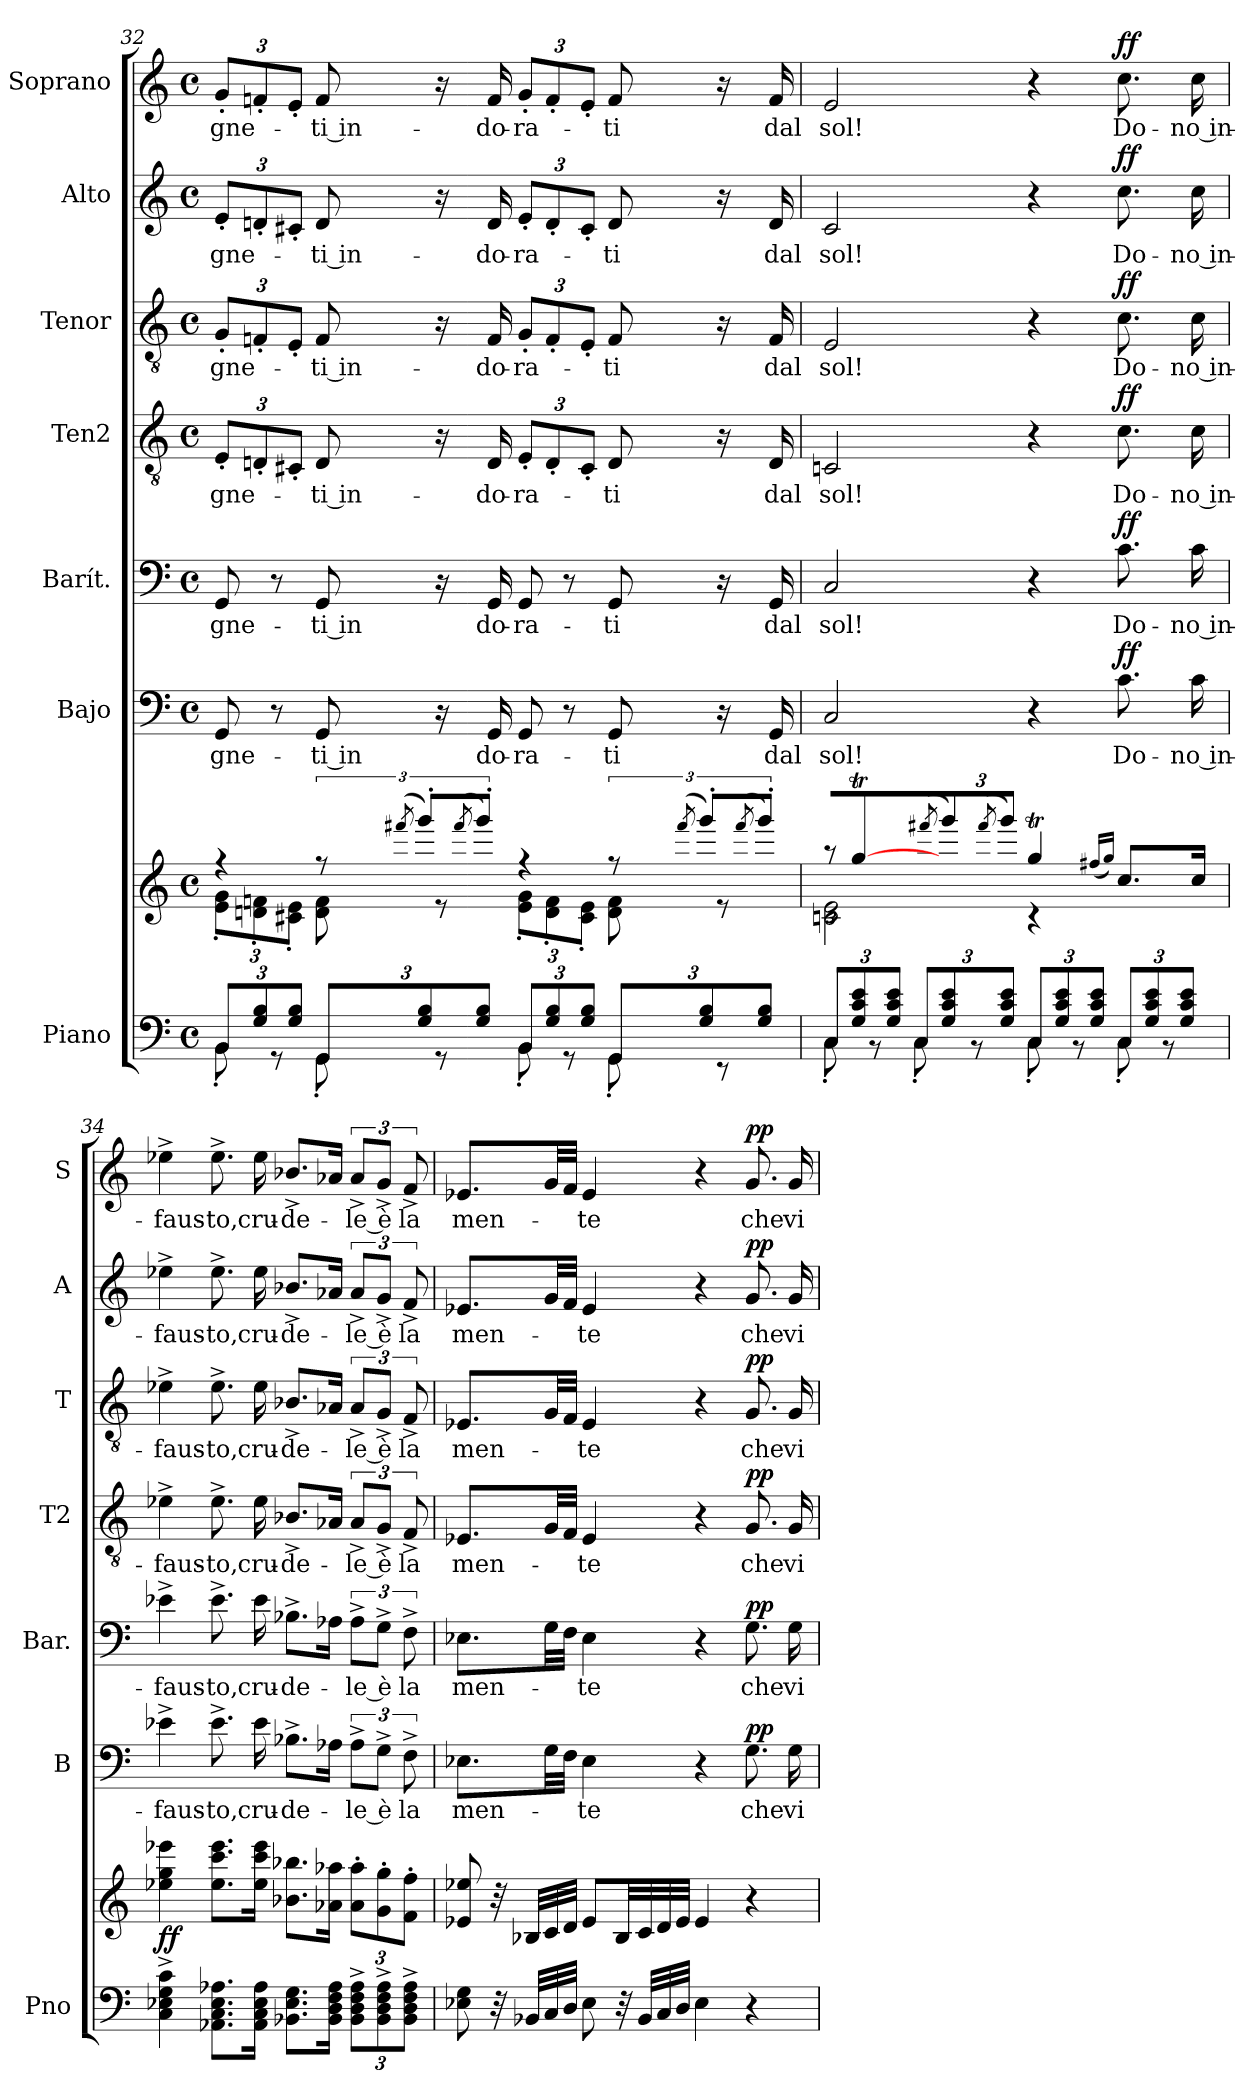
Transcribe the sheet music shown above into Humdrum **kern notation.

**kern	**kern	**dynam	**kern	**text	**dynam	**kern	**text	**dynam	**kern	**text	**dynam	**kern	**text	**dynam	**kern	**text	**dynam	**kern	**text	**dynam
*part7	*part7	*part7	*part6	*part6	*part6	*part5	*part5	*part5	*part4	*part4	*part4	*part3	*part3	*part3	*part2	*part2	*part2	*part1	*part1	*part1
*staff8	*staff7	*staff7/8	*staff6	*staff6	*staff6	*staff5	*staff5	*staff5	*staff4	*staff4	*staff4	*staff3	*staff3	*staff3	*staff2	*staff2	*staff2	*staff1	*staff1	*staff1
*I"Piano	*	*	*I"Bajo	*	*	*I"Barít.	*	*	*I"Ten2	*	*	*I"Tenor	*	*	*I"Alto	*	*	*I"Soprano	*	*
*I'Pno	*	*	*I'B	*	*	*I'Bar.	*	*	*I'T2	*	*	*I'T	*	*	*I'A	*	*	*I'S	*	*
*clefF4	*clefG2	*	*clefF4	*	*	*clefF4	*	*	*clefGv2	*	*	*clefGv2	*	*	*clefG2	*	*	*clefG2	*	*
*k[]	*k[]	*	*k[]	*	*	*k[]	*	*	*k[]	*	*	*k[]	*	*	*k[]	*	*	*k[]	*	*
*M4/4	*M4/4	*	*M4/4	*	*	*M4/4	*	*	*M4/4	*	*	*M4/4	*	*	*M4/4	*	*	*M4/4	*	*
*met(c)	*met(c)	*	*met(c)	*	*	*met(c)	*	*	*met(c)	*	*	*met(c)	*	*	*met(c)	*	*	*met(c)	*	*
=32	=32	=32	=32	=32	=32	=32	=32	=32	=32	=32	=32	=32	=32	=32	=32	=32	=32	=32	=32	=32
*	*^	*	*	*	*	*	*	*	*	*	*	*	*	*	*	*	*	*	*	*
*Xbrackettup	*	*Xbrackettup	*	*	*	*	*	*	*	*	*	*	*	*	*	*	*	*	*	*	*
*^	*	*	*	*	*	*	*	*	*	*	*	*	*	*	*	*	*	*	*	*	*
!	!	!	!	!	!	!LO:LY:b	!	!	!LO:LY:b	!	!	!	!	!	!	!	!	!	!	!	!	!
*	*	*	*	*	*	*	*	*	*	*	*Xbrackettup	*	*	*	*	*	*	*	*	*	*	*
!	!	!	!	!	!	!	!	!	!	!	!	!LO:LY:b	!	!	!	!	!	!	!	!	!	!
*	*	*	*	*	*	*	*	*	*	*	*	*	*	*Xbrackettup	*	*	*	*	*	*	*	*
!	!	!	!	!	!	!	!	!	!	!	!	!	!	!	!LO:LY:b	!	!	!	!	!	!	!
*	*	*	*	*	*	*	*	*	*	*	*	*	*	*	*	*	*Xbrackettup	*	*	*	*	*
!	!	!	!	!	!	!	!	!	!	!	!	!	!	!	!	!	!	!LO:LY:b	!	!	!	!
*	*	*	*	*	*	*	*	*	*	*	*	*	*	*	*	*	*	*	*	*Xbrackettup	*	*
!	!	!	!	!	!	!	!	!	!	!	!	!	!	!	!	!	!	!	!	!	!LO:LY:b	!
12BB/L	8BB'\	4rff	12e\' 12g\'L	.	8GG/	-gne-	.	8GG/	-gne-	.	12E'/L	-gne-	.	12G'/L	-gne-	.	12e'/L	-gne-	.	12g'/L	-gne-	.
12G/ 12B/	.	.	12dn\' 12fn\'	.	.	.	.	.	.	.	12Dn'/	.	.	12Fn'/	.	.	12dn'/	.	.	12fn'/	.	.
.	8r	.	.	.	8r	.	.	8r	.	.	.	.	.	.	.	.	.	.	.	.	.	.
12G/ 12B/J	.	.	12c#X\' 12e\'J	.	.	.	.	.	.	.	12C#X'/J	.	.	12E'/J	.	.	12c#X'/J	.	.	12e'/J	.	.
*	*	*brackettup	*	*	*	*	*	*	*	*	*	*	*	*	*	*	*	*	*	*	*	*
!	!	!	!	!	!	!LO:LY:b	!	!	!LO:LY:b	!	!	!LO:LY:b	!	!	!LO:LY:b	!	!	!LO:LY:b	!	!	!LO:LY:b	!
12GG/L	8GG'\	12rff	8d\ 8f\	.	8GG/	-ti in	.	8GG/	-ti in	.	8D/	-ti in-	.	8F/	-ti in-	.	8d/	-ti in-	.	8f/	-ti in-	.
.	.	(8qfff#X/	.	.	.	.	.	.	.	.	.	.	.	.	.	.	.	.	.	.	.	.
12G/ 12B/	.	12ggg'/L)	.	.	.	.	.	.	.	.	.	.	.	.	.	.	.	.	.	.	.	.
.	8r	.	8r	.	16r	.	.	16r	.	.	16r	.	.	16r	.	.	16r	.	.	16r	.	.
.	.	(8qfff#/	.	.	.	.	.	.	.	.	.	.	.	.	.	.	.	.	.	.	.	.
12G/ 12B/J	.	12ggg'/J)	.	.	.	.	.	.	.	.	.	.	.	.	.	.	.	.	.	.	.	.
!	!	!	!	!	!	!LO:LY:b	!	!	!LO:LY:b	!	!	!LO:LY:b	!	!	!LO:LY:b	!	!	!LO:LY:b	!	!	!LO:LY:b	!
.	.	.	.	.	16GG/	do-	.	16GG/	do-	.	16D/	-do-	.	16F/	-do-	.	16d/	-do-	.	16f/	-do-	.
*	*	*	*Xbrackettup	*	*	*	*	*	*	*	*	*	*	*	*	*	*	*	*	*	*	*
!	!	!	!	!	!	!LO:LY:b	!	!	!LO:LY:b	!	!	!LO:LY:b	!	!	!LO:LY:b	!	!	!LO:LY:b	!	!	!LO:LY:b	!
12BB/L	8BB'\	4rff	12e\' 12g\'L	.	8GG/	-ra-	.	8GG/	-ra-	.	12E'/L	-ra-	.	12G'/L	-ra-	.	12e'/L	-ra-	.	12g'/L	-ra-	.
12G/ 12B/	.	.	12d\' 12f\'	.	.	.	.	.	.	.	12D'/	.	.	12F'/	.	.	12d'/	.	.	12f'/	.	.
.	8r	.	.	.	8r	.	.	8r	.	.	.	.	.	.	.	.	.	.	.	.	.	.
12G/ 12B/J	.	.	12c#\' 12e\'J	.	.	.	.	.	.	.	12C#'/J	.	.	12E'/J	.	.	12c#'/J	.	.	12e'/J	.	.
*	*	*brackettup	*	*	*	*	*	*	*	*	*	*	*	*	*	*	*	*	*	*	*	*
!	!	!	!	!	!	!LO:LY:b	!	!	!LO:LY:b	!	!	!LO:LY:b	!	!	!LO:LY:b	!	!	!LO:LY:b	!	!	!LO:LY:b	!
12GG/L	8GG'\	12rff	8d\ 8f\	.	8GG/	-ti	.	8GG/	-ti	.	8D/	-ti	.	8F/	-ti	.	8d/	-ti	.	8f/	-ti	.
.	.	(8qfff#/	.	.	.	.	.	.	.	.	.	.	.	.	.	.	.	.	.	.	.	.
12G/ 12B/	.	12ggg'/L)	.	.	.	.	.	.	.	.	.	.	.	.	.	.	.	.	.	.	.	.
.	8r	.	8r	.	16r	.	.	16r	.	.	16r	.	.	16r	.	.	16r	.	.	16r	.	.
.	.	(8qfff#/	.	.	.	.	.	.	.	.	.	.	.	.	.	.	.	.	.	.	.	.
12G/ 12B/J	.	12ggg'/J)	.	.	.	.	.	.	.	.	.	.	.	.	.	.	.	.	.	.	.	.
!	!	!	!	!	!	!LO:LY:b	!	!	!LO:LY:b	!	!	!LO:LY:b	!	!	!LO:LY:b	!	!	!LO:LY:b	!	!	!LO:LY:b	!
.	.	.	.	.	16GG/	dal	.	16GG/	dal	.	16D/	dal	.	16F/	dal	.	16d/	dal	.	16f/	dal	.
!!LO:PB:g=z
=33	=33	=33	=33	=33	=33	=33	=33	=33	=33	=33	=33	=33	=33	=33	=33	=33	=33	=33	=33	=33	=33	=33
!	!	!	!	!	!	!LO:LY:b	!	!	!LO:LY:b	!	!	!LO:LY:b	!	!	!LO:LY:b	!	!	!LO:LY:b	!	!	!LO:LY:b	!
12C/L	8C'\	12r	2cn\ 2e\	.	2C/	sol!	.	2C/	sol!	.	2Cn/	sol!	.	2E/	sol!	.	2c/	sol!	.	2e/	sol!	.
12G/ 12c/ 12e/	.	[4ggT/	.	.	.	.	.	.	.	.	.	.	.	.	.	.	.	.	.	.	.	.
.	8r	.	.	.	.	.	.	.	.	.	.	.	.	.	.	.	.	.	.	.	.	.
12G/ 12c/ 12e/J	.	.	.	.	.	.	.	.	.	.	.	.	.	.	.	.	.	.	.	.	.	.
12C/L	8C'\	.	.	.	.	.	.	.	.	.	.	.	.	.	.	.	.	.	.	.	.	.
.	.	(8qfff#X/	.	.	.	.	.	.	.	.	.	.	.	.	.	.	.	.	.	.	.	.
12G/ 12c/ 12e/	.	12ggg/)	.	.	.	.	.	.	.	.	.	.	.	.	.	.	.	.	.	.	.	.
.	8r	.	.	.	.	.	.	.	.	.	.	.	.	.	.	.	.	.	.	.	.	.
.	.	(8qfff#/	.	.	.	.	.	.	.	.	.	.	.	.	.	.	.	.	.	.	.	.
12G/ 12c/ 12e/J	.	12ggg/J)	.	.	.	.	.	.	.	.	.	.	.	.	.	.	.	.	.	.	.	.
12C/L	8C'\	4ggT/	4r	.	4r	.	.	4r	.	.	4r	.	.	4r	.	.	4r	.	.	4r	.	.
12G/ 12c/ 12e/	.	.	.	.	.	.	.	.	.	.	.	.	.	.	.	.	.	.	.	.	.	.
.	8r	.	.	.	.	.	.	.	.	.	.	.	.	.	.	.	.	.	.	.	.	.
12G/ 12c/ 12e/J	.	.	.	.	.	.	.	.	.	.	.	.	.	.	.	.	.	.	.	.	.	.
.	.	(16qff#X/LL	.	.	.	.	.	.	.	.	.	.	.	.	.	.	.	.	.	.	.	.
.	.	16qgg/JJ)	.	.	.	.	.	.	.	.	.	.	.	.	.	.	.	.	.	.	.	.
!	!	!	!	!	!	!LO:LY:b	!LO:DY:a	!	!LO:LY:b	!LO:DY:a	!	!LO:LY:b	!LO:DY:a	!	!LO:LY:b	!LO:DY:a	!	!LO:LY:b	!LO:DY:a	!	!LO:LY:b	!LO:DY:a
12C/L	8C'\	8.cc/L	4ryy	.	8.c\	Do-	ff	8.c\	Do-	ff	8.c\	Do-	ff	8.c\	Do-	ff	8.cc\	Do-	ff	8.cc\	Do-	ff
12G/ 12c/ 12e/	.	.	.	.	.	.	.	.	.	.	.	.	.	.	.	.	.	.	.	.	.	.
.	8r	.	.	.	.	.	.	.	.	.	.	.	.	.	.	.	.	.	.	.	.	.
12G/ 12c/ 12e/J	.	.	.	.	.	.	.	.	.	.	.	.	.	.	.	.	.	.	.	.	.	.
!	!	!	!	!	!	!LO:LY:b	!	!	!LO:LY:b	!	!	!LO:LY:b	!	!	!LO:LY:b	!	!	!LO:LY:b	!	!	!LO:LY:b	!
.	.	16cc/Jk	.	.	16c\	-no in-	.	16c\	-no in-	.	16c\	-no in-	.	16c\	-no in-	.	16cc\	-no in-	.	16cc\	-no in-	.
*v	*v	*	*	*	*	*	*	*	*	*	*	*	*	*	*	*	*	*	*	*	*	*
*	*v	*v	*	*	*	*	*	*	*	*	*	*	*	*	*	*	*	*	*	*	*
=34	=34	=34	=34	=34	=34	=34	=34	=34	=34	=34	=34	=34	=34	=34	=34	=34	=34	=34	=34	=34
!	!	!LO:DY:a=2	!	!LO:LY:b	!	!	!LO:LY:b	!	!	!LO:LY:b	!	!	!LO:LY:b	!	!	!LO:LY:b	!	!	!LO:LY:b	!
!	!	!LO:DY:n=1:a	!	!	!	!	!	!	!	!	!	!	!	!	!	!	!	!	!	!
4C\^ 4E-X\^ 4G\^ 4c\^	4ee-X\ 4gg\ 4eee-X\	f f	4e-X^\	-faus-	.	4e-X^\	-faus-	.	4e-X^\	-faus-	.	4e-X^\	-faus-	.	4ee-X^\	-faus-	.	4ee-X^\	-faus-	.
!	!	!	!	!LO:LY:b	!	!	!LO:LY:b	!	!	!LO:LY:b	!	!	!LO:LY:b	!	!	!LO:LY:b	!	!	!LO:LY:b	!
8.AA-X\ 8.C\ 8.E-\ 8.A-X\L	8.ee-\ 8.ccc\ 8.eee-\L	.	8.e-^\	-to,	.	8.e-^\	-to,	.	8.e-^\	-to,	.	8.e-^\	-to,	.	8.ee-^\	-to,	.	8.ee-^\	-to,	.
!	!	!	!	!LO:LY:b	!	!	!LO:LY:b	!	!	!LO:LY:b	!	!	!LO:LY:b	!	!	!LO:LY:b	!	!	!LO:LY:b	!
16AA-\ 16C\ 16E-\ 16A-\Jk	16ee-\ 16ccc\ 16eee-\Jk	.	16e-\	cru-	.	16e-\	cru-	.	16e-\	cru-	.	16e-\	cru-	.	16ee-\	cru-	.	16ee-\	cru-	.
!	!	!	!	!LO:LY:b	!	!	!LO:LY:b	!	!	!LO:LY:b	!	!	!LO:LY:b	!	!	!LO:LY:b	!	!	!LO:LY:b	!
8.BB-X\ 8.E-\ 8.G\L	8.b-X\ 8.bb-X\L	.	8.B-X^\L	-de-	.	8.B-X^\L	-de-	.	8.B-X^/L	-de-	.	8.B-X^/L	-de-	.	8.b-X^/L	-de-	.	8.b-X^/L	-de-	.
16BB-\ 16D\ 16F\ 16A-\Jk	16a-X\ 16aa-X\Jk	.	16A-X\Jk	.	.	16A-X\Jk	.	.	16A-X/Jk	.	.	16A-X/Jk	.	.	16a-X/Jk	.	.	16a-X/Jk	.	.
*	*Xbrackettup	*	*	*	*	*	*	*	*	*	*	*	*	*	*	*	*	*	*	*
!	!	!	!	!LO:LY:b	!	!	!LO:LY:b	!	!	!	!	!	!	!	!	!	!	!	!	!
*	*	*	*	*	*	*	*	*	*brackettup	*	*	*	*	*	*	*	*	*	*	*
!	!	!	!	!	!	!	!	!	!	!LO:LY:b	!	!	!	!	!	!	!	!	!	!
*	*	*	*	*	*	*	*	*	*	*	*	*brackettup	*	*	*	*	*	*	*	*
!	!	!	!	!	!	!	!	!	!	!	!	!	!LO:LY:b	!	!	!	!	!	!	!
*	*	*	*	*	*	*	*	*	*	*	*	*	*	*	*brackettup	*	*	*	*	*
!	!	!	!	!	!	!	!	!	!	!	!	!	!	!	!	!LO:LY:b	!	!	!	!
*	*	*	*	*	*	*	*	*	*	*	*	*	*	*	*	*	*	*brackettup	*	*
!	!	!	!	!	!	!	!	!	!	!	!	!	!	!	!	!	!	!	!LO:LY:b	!
12BB-\^ 12D\^ 12F\^ 12A-\^L	12a-\' 12aa-\'L	.	12A-^\L	-le è	.	12A-^\L	-le è	.	12A-^/L	-le è	.	12A-^/L	-le è	.	12a-^/L	-le è	.	12a-^/L	-le è	.
12BB-\^ 12D\^ 12F\^ 12A-\^	12g\' 12gg\'	.	12G^\J	.	.	12G^\J	.	.	12G^/J	.	.	12G^/J	.	.	12g^/J	.	.	12g^/J	.	.
!	!	!	!	!LO:LY:b	!	!	!LO:LY:b	!	!	!LO:LY:b	!	!	!LO:LY:b	!	!	!LO:LY:b	!	!	!LO:LY:b	!
12BB-\^ 12D\^ 12F\^ 12A-\^J	12f\' 12ff\'J	.	12F^\	la	.	12F^\	la	.	12F^/	la	.	12F^/	la	.	12f^/	la	.	12f^/	la	.
!!LO:PB:g=z
=35	=35	=35	=35	=35	=35	=35	=35	=35	=35	=35	=35	=35	=35	=35	=35	=35	=35	=35	=35	=35
!	!	!	!	!LO:LY:b	!	!	!LO:LY:b	!	!	!LO:LY:b	!	!	!LO:LY:b	!	!	!LO:LY:b	!	!	!LO:LY:b	!
8E-X\ 8G\	8e-X/ 8ee-X/	.	8.E-X\L	men-	.	8.E-X\L	men-	.	8.E-X/L	men-	.	8.E-X/L	men-	.	8.e-X/L	men-	.	8.e-X/L	men-	.
32r	32r	.	.	.	.	.	.	.	.	.	.	.	.	.	.	.	.	.	.	.
32BB-X/LLL	32B-X/LLL	.	.	.	.	.	.	.	.	.	.	.	.	.	.	.	.	.	.	.
32C/	32c/	.	32G\LL	.	.	32G\LL	.	.	32G/LL	.	.	32G/LL	.	.	32g/LL	.	.	32g/LL	.	.
32D/JJJ	32d/JJJ	.	32F\JJJ	.	.	32F\JJJ	.	.	32F/JJJ	.	.	32F/JJJ	.	.	32f/JJJ	.	.	32f/JJJ	.	.
!	!	!	!	!LO:LY:b	!	!	!LO:LY:b	!	!	!LO:LY:b	!	!	!LO:LY:b	!	!	!LO:LY:b	!	!	!LO:LY:b	!
8E-\	8e-/L	.	4E-\	-te	.	4E-\	-te	.	4E-/	-te	.	4E-/	-te	.	4e-/	-te	.	4e-/	-te	.
32r	32B-/LL	.	.	.	.	.	.	.	.	.	.	.	.	.	.	.	.	.	.	.
32BB-/LLL	32c/	.	.	.	.	.	.	.	.	.	.	.	.	.	.	.	.	.	.	.
32C/	32d/	.	.	.	.	.	.	.	.	.	.	.	.	.	.	.	.	.	.	.
32D/JJJ	32e-/JJJ	.	.	.	.	.	.	.	.	.	.	.	.	.	.	.	.	.	.	.
4E-\	4e-/	.	4r	.	.	4r	.	.	4r	.	.	4r	.	.	4r	.	.	4r	.	.
!	!	!	!	!LO:LY:b	!LO:DY:a	!	!LO:LY:b	!LO:DY:a	!	!LO:LY:b	!LO:DY:a	!	!LO:LY:b	!LO:DY:a	!	!LO:LY:b	!LO:DY:a	!	!LO:LY:b	!LO:DY:a
4r	4r	.	8.G\	che	pp	8.G\	che	pp	8.G/	che	pp	8.G/	che	pp	8.g/	che	pp	8.g/	che	pp
!	!	!	!	!LO:LY:b	!	!	!LO:LY:b	!	!	!LO:LY:b	!	!	!LO:LY:b	!	!	!LO:LY:b	!	!	!LO:LY:b	!
.	.	.	16G\	vi	.	16G\	vi	.	16G/	vi	.	16G/	vi	.	16g/	vi	.	16g/	vi	.
=	=	=	=	=	=	=	=	=	=	=	=	=	=	=	=	=	=	=	=	=
*-	*-	*-	*-	*-	*-	*-	*-	*-	*-	*-	*-	*-	*-	*-	*-	*-	*-	*-	*-	*-
